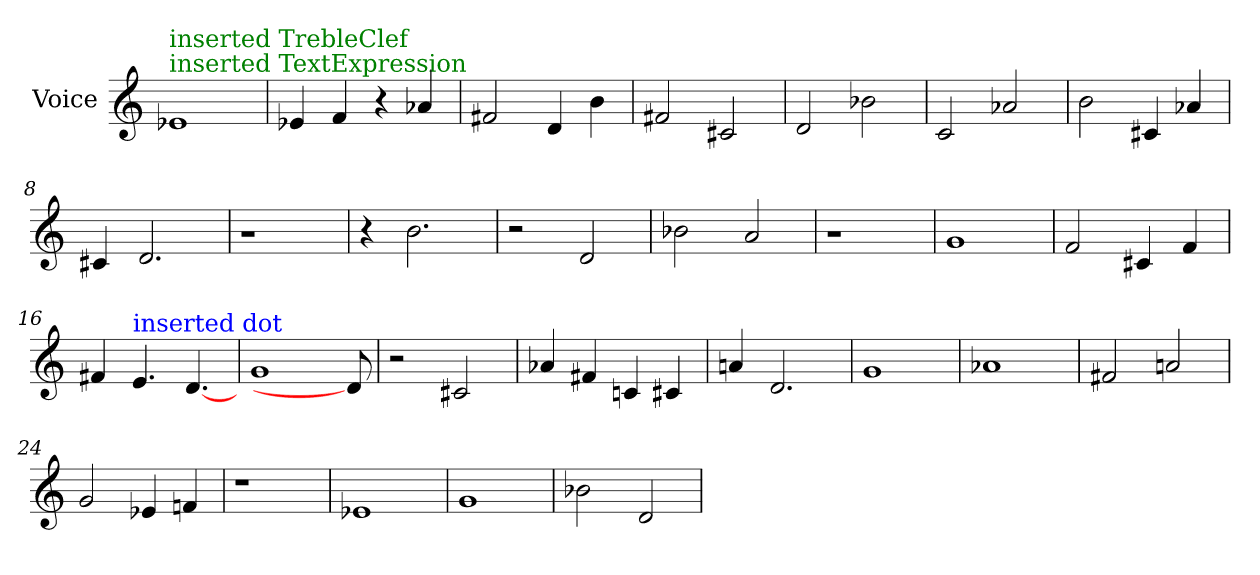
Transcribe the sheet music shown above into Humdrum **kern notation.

**kern
*part1
*staff1
*I"Voice
*I'Voice
*clefG2
=1
!LO:TX:color=#008000:t=inserted TextExpression
!LO:TX:color=#008000:t=inserted TrebleClef
1e-X
=2
4e-X/
4f/
4r
4a-X/
=3
2f#X/
4d/
4b\
=4
2f#X/
2c#X/
=5
2d/
2b-X\
=6
2c/
2a-X/
=7
2b\
4c#X/
4a-X/
=8
4c#X/
2.d/
=9
1rcc
=10
4r
2.b\
=11
2rcc
2d/
=12
2b-X\
2a/
=13
1rcc
!!LO:LB:g=z
=14
1g
=15
2f/
4c#X/
4f/
=16
4f#X/
!LO:TX:color=#0000FF:t=inserted dot
4.ei/
[4.d/
=17
1g
8d/]
=18
2rcc
2c#X/
=19
4a-X/
4f#X/
4cn/
4c#X/
=20
4an/
2.d/
=21
1g
=22
1a-X
=23
2f#X/
2an/
=24
2g/
4e-X/
4fn/
=25
1rdd
=26
1e-X
!!LO:LB:g=z
=27
1g
=28
2b-X\
2d/
=
*-
